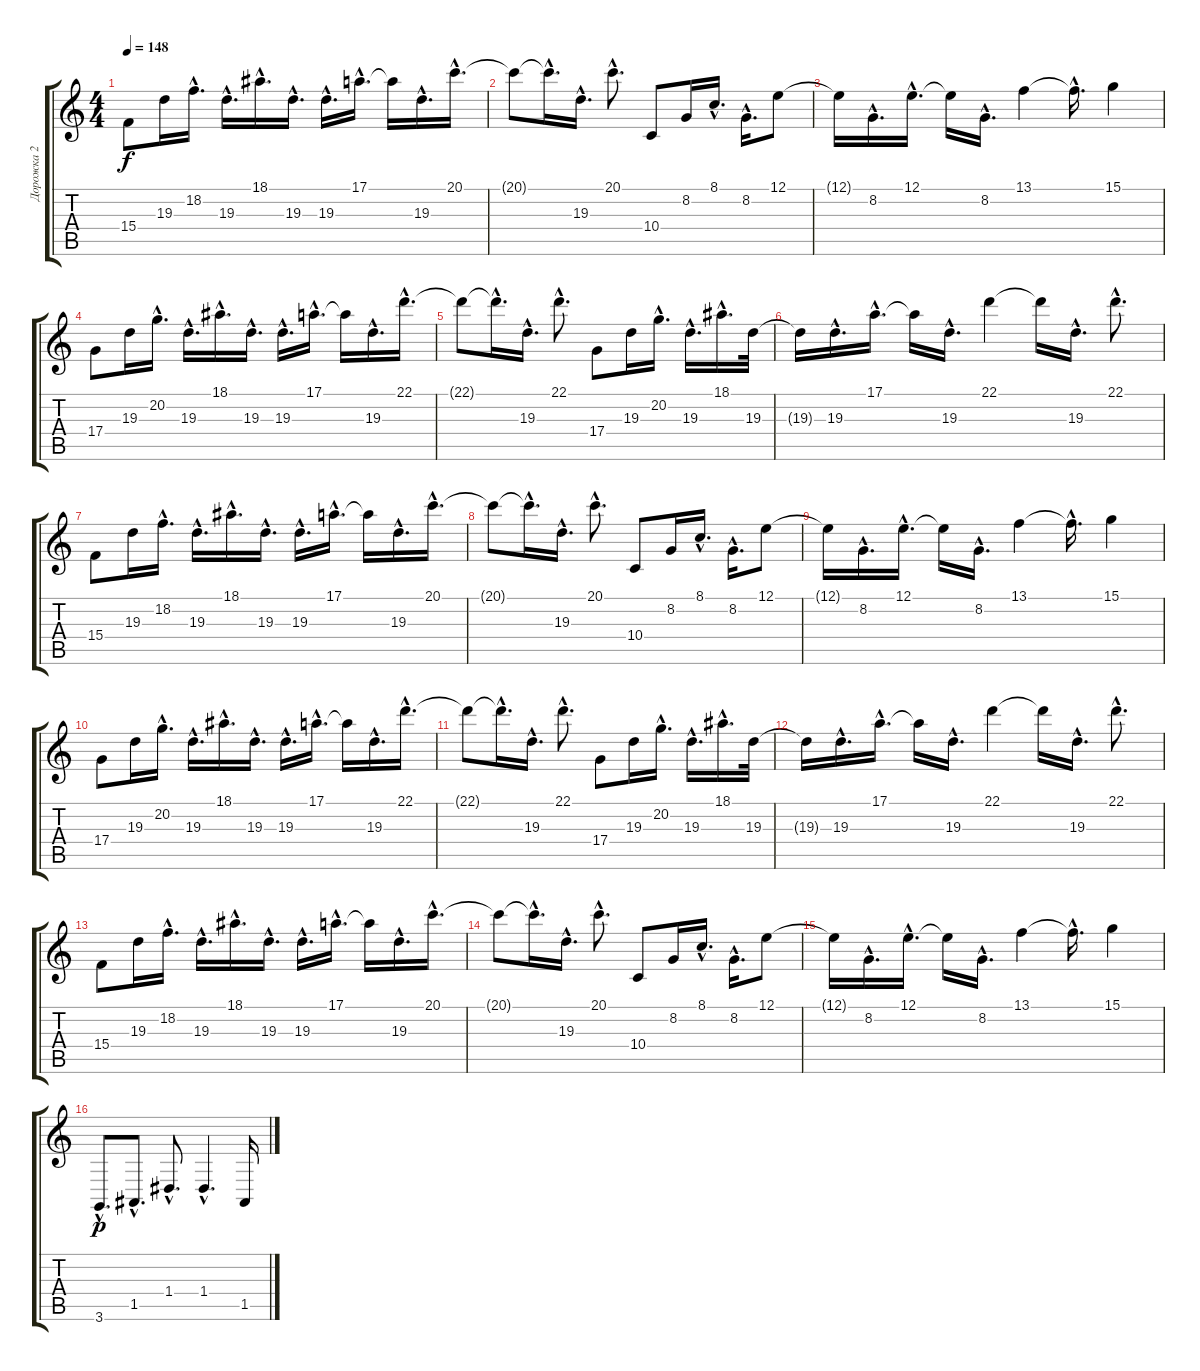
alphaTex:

\track ("Дорожка 2" "Дорожка 2") {instrument acousticgrandpiano}
\staff {score tabs}
\tuning (E4 B3 G3 D3 A2 E2) {hide}
\ts (4 4)
\tempo 148
\clef g2
\ks c
15.4.8{dy f} 19.3.16 18.2{hac}.16{d} 19.3{hac}.16{d} 18.1{hac}.16{d} 19.3{hac}.16{d} 19.3{hac}.16{d} 17.1{hac}.16{d} 17.1{t}.16 19.3{hac}.16{d} 20.1{hac}.16{d} |
20.1{t}.8 20.1{hac t}.16{d} 19.3{hac}.16{d} 20.1{hac}.8{d} 10.4.8 8.2.16 8.1{hac}.16{d} 8.2{hac}.16{d} 12.1.8 |
12.1{t}.16 8.2{hac}.16{d} 12.1{hac}.16{d} 12.1{t}.16 8.2{hac}.16{d} 13.1.4 13.1{hac t}.16{d} 15.1.4 |
17.4.8 19.3.16 20.2{hac}.16{d} 19.3{hac}.16{d} 18.1{hac}.16{d} 19.3{hac}.16{d} 19.3{hac}.16{d} 17.1{hac}.16{d} 17.1{t}.16 19.3{hac}.16{d} 22.1{hac}.16{d} |
22.1{t}.8 22.1{hac t}.16{d} 19.3{hac}.16{d} 22.1{hac}.8{d} 17.4.8 19.3.16 20.2{hac}.16{d} 19.3{hac}.16{d} 18.1{hac}.16{d} 19.3.32 |
19.3{t}.16 19.3{hac}.16{d} 17.1{hac}.16{d} 17.1{t}.16 19.3{hac}.16{d} 22.1.4 22.1{t}.16 19.3{hac}.16{d} 22.1{hac}.8{d} |
15.4.8 19.3.16 18.2{hac}.16{d} 19.3{hac}.16{d} 18.1{hac}.16{d} 19.3{hac}.16{d} 19.3{hac}.16{d} 17.1{hac}.16{d} 17.1{t}.16 19.3{hac}.16{d} 20.1{hac}.16{d} |
20.1{t}.8 20.1{hac t}.16{d} 19.3{hac}.16{d} 20.1{hac}.8{d} 10.4.8 8.2.16 8.1{hac}.16{d} 8.2{hac}.16{d} 12.1.8 |
12.1{t}.16 8.2{hac}.16{d} 12.1{hac}.16{d} 12.1{t}.16 8.2{hac}.16{d} 13.1.4 13.1{hac t}.16{d} 15.1.4 |
17.4.8 19.3.16 20.2{hac}.16{d} 19.3{hac}.16{d} 18.1{hac}.16{d} 19.3{hac}.16{d} 19.3{hac}.16{d} 17.1{hac}.16{d} 17.1{t}.16 19.3{hac}.16{d} 22.1{hac}.16{d} |
22.1{t}.8 22.1{hac t}.16{d} 19.3{hac}.16{d} 22.1{hac}.8{d} 17.4.8 19.3.16 20.2{hac}.16{d} 19.3{hac}.16{d} 18.1{hac}.16{d} 19.3.32 |
19.3{t}.16 19.3{hac}.16{d} 17.1{hac}.16{d} 17.1{t}.16 19.3{hac}.16{d} 22.1.4 22.1{t}.16 19.3{hac}.16{d} 22.1{hac}.8{d} |
15.4.8 19.3.16 18.2{hac}.16{d} 19.3{hac}.16{d} 18.1{hac}.16{d} 19.3{hac}.16{d} 19.3{hac}.16{d} 17.1{hac}.16{d} 17.1{t}.16 19.3{hac}.16{d} 20.1{hac}.16{d} |
20.1{t}.8 20.1{hac t}.16{d} 19.3{hac}.16{d} 20.1{hac}.8{d} 10.4.8 8.2.16 8.1{hac}.16{d} 8.2{hac}.16{d} 12.1.8 |
12.1{t}.16 8.2{hac}.16{d} 12.1{hac}.16{d} 12.1{t}.16 8.2{hac}.16{d} 13.1.4 13.1{hac t}.16{d} 15.1.4 |
3.6{hac}.8{d dy p} 1.5{hac}.8{d} 1.4{hac}.8{d} 1.4{hac}.4{d} 1.5.16
